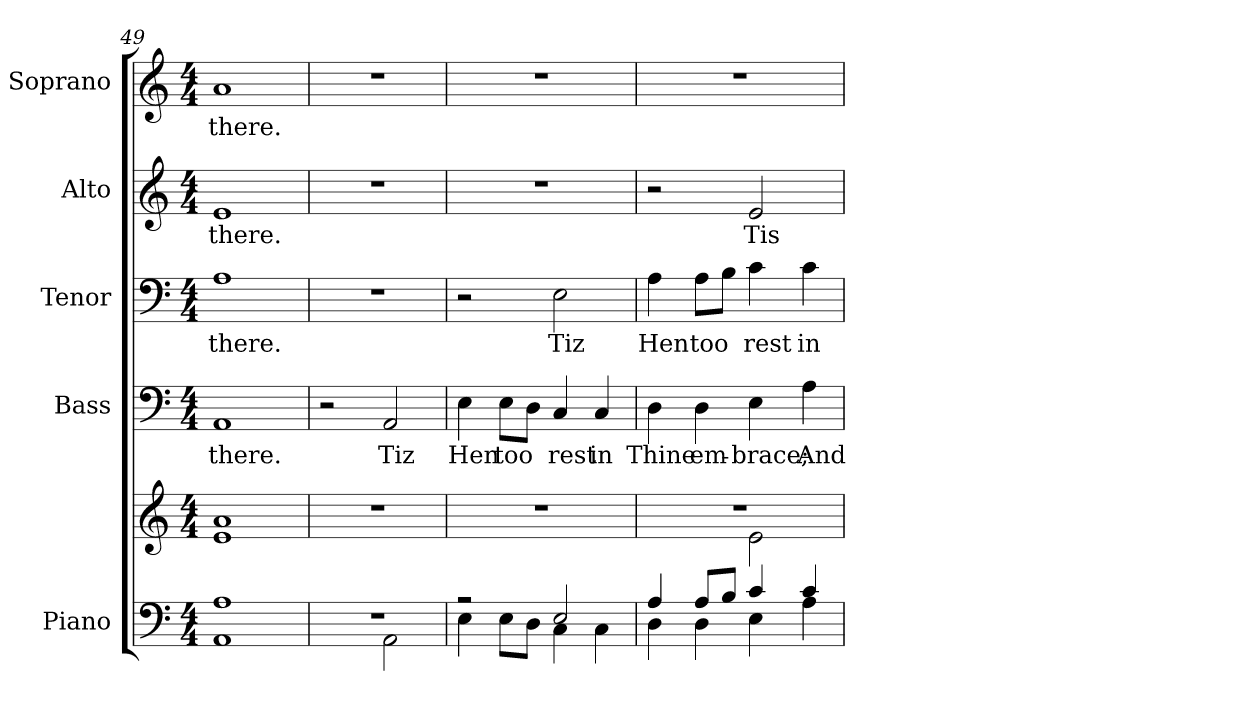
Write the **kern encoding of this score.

**kern	**kern	**kern	**text	**kern	**text	**kern	**text	**kern	**text
*part5	*part5	*part4	*part4	*part3	*part3	*part2	*part2	*part1	*part1
*staff6	*staff5	*staff4	*staff4	*staff3	*staff3	*staff2	*staff2	*staff1	*staff1
*I"Piano	*	*I"Bass	*	*I"Tenor	*	*I"Alto	*	*I"Soprano	*
*I'Pno.	*	*I'B.	*	*I'T.	*	*I'A.	*	*I'S.	*
!!LO:PB:g=z
*clefF4	*clefG2	*clefF4	*	*clefF4	*	*clefG2	*	*clefG2	*
*k[]	*k[]	*k[]	*	*k[]	*	*k[]	*	*k[]	*
*C:	*C:	*C:	*	*C:	*	*C:	*	*C:	*
*M4/4	*M4/4	*M4/4	*	*M4/4	*	*M4/4	*	*M4/4	*
=49	=49	=49	=49	=49	=49	=49	=49	=49	=49
!	!	!	!LO:LY:b:color=#000000	!	!	!	!	!	!
!	!	!	!	!	!LO:LY:b:color=#000000	!	!	!	!
!	!	!	!	!	!	!	!LO:LY:b:color=#000000	!	!
!	!	!	!	!	!	!	!	!	!LO:LY:b:color=#000000
1AAi 1Ai	1ei 1ai	1AAi	there.	1Ai	there.	1ei	there.	1ai	there.
=50	=50	=50	=50	=50	=50	=50	=50	=50	=50
*^	*	*	*	*	*	*	*	*	*
1r	2ryy	1r	2r	.	1r	.	1r	.	1r	.
!	!	!	!	!LO:LY:b:color=#000000	!	!	!	!	!	!
.	2AAi\	.	2AAi/	Tiz	.	.	.	.	.	.
=51	=51	=51	=51	=51	=51	=51	=51	=51	=51	=51
!	!	!	!	!LO:LY:b:color=#000000	!	!	!	!	!	!
2r	4Ei\	1r	4Ei\	Hen	2r	.	1r	.	1r	.
!	!	!	!	!LO:LY:b:color=#000000	!	!	!	!	!	!
.	8Ei\L	.	8Ei\L	too	.	.	.	.	.	.
.	8Di\J	.	8Di\J	.	.	.	.	.	.	.
!	!	!	!	!LO:LY:b:color=#000000	!	!	!	!	!	!
!	!	!	!	!	!	!LO:LY:b:color=#000000	!	!	!	!
2Ei/	4Ci\	.	4Ci/	rest	2Ei\	Tiz	.	.	.	.
!	!	!	!	!LO:LY:b:color=#000000	!	!	!	!	!	!
.	4Ci\	.	4Ci/	in	.	.	.	.	.	.
=52	=52	=52	=52	=52	=52	=52	=52	=52	=52	=52
*	*	*^	*	*	*	*	*	*	*	*
!	!	!	!	!	!LO:LY:b:color=#000000	!	!	!	!	!	!
!	!	!	!	!	!	!	!LO:LY:b:color=#000000	!	!	!	!
4Ai/	4Di\	1r	2ryy	4Di\	Thine	4Ai\	Hen	2r	.	1r	.
!	!	!	!	!	!LO:LY:b:color=#000000	!	!	!	!	!	!
!	!	!	!	!	!	!	!LO:LY:b:color=#000000	!	!	!	!
8Ai/L	4Di\	.	.	4Di\	em-	8Ai\L	too	.	.	.	.
8Bi/J	.	.	.	.	.	8Bi\J	.	.	.	.	.
!	!	!	!	!	!LO:LY:b:color=#000000	!	!	!	!	!	!
!	!	!	!	!	!	!	!LO:LY:b:color=#000000	!	!	!	!
!	!	!	!	!	!	!	!	!	!LO:LY:b:color=#000000	!	!
4ci/	4Ei\	.	2ei\	4Ei\	-brace;	4ci\	rest	2ei/	Tis	.	.
!	!	!	!	!	!LO:LY:b:color=#000000	!	!	!	!	!	!
!	!	!	!	!	!	!	!LO:LY:b:color=#000000	!	!	!	!
4ci/	4Ai\	.	.	4Ai\	And	4ci\	in	.	.	.	.
*v	*v	*	*	*	*	*	*	*	*	*	*
*	*v	*v	*	*	*	*	*	*	*	*
=	=	=	=	=	=	=	=	=	=
*-	*-	*-	*-	*-	*-	*-	*-	*-	*-
